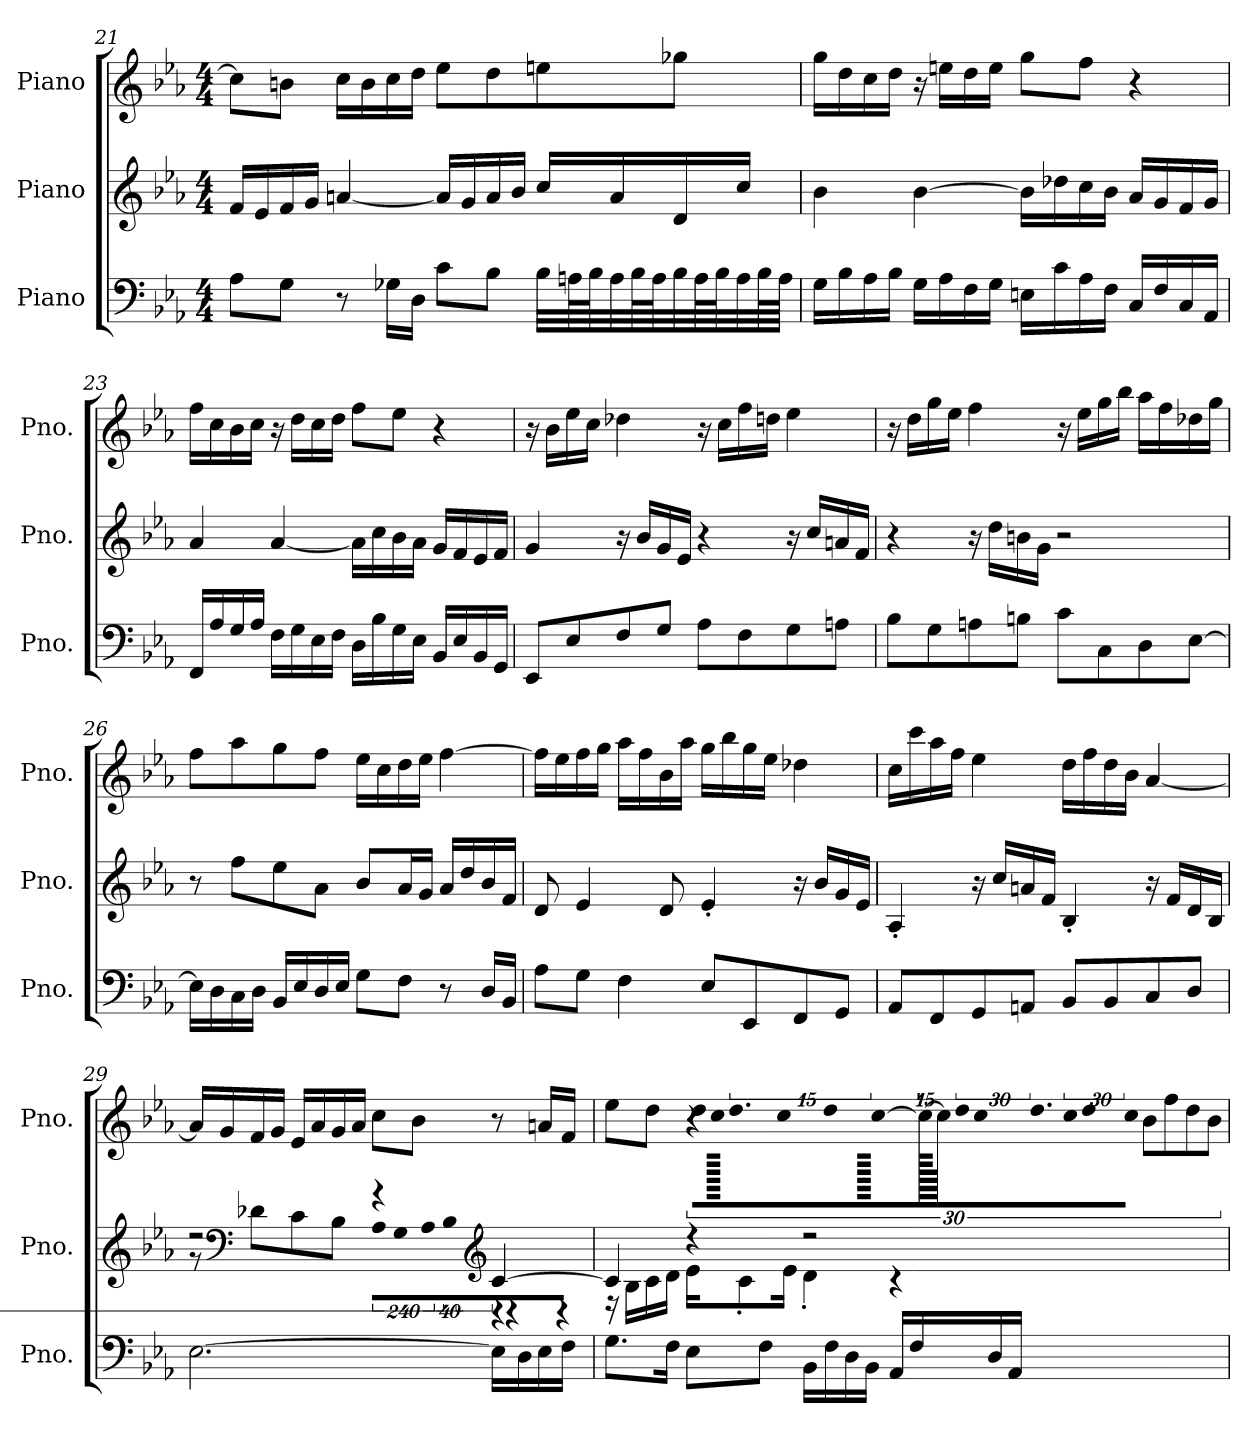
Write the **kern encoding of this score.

**kern	**kern	**kern
*part3	*part2	*part1
*staff3	*staff2	*staff1
*I"Piano	*I"Piano	*I"Piano
*I'Pno.	*I'Pno.	*I'Pno.
*clefF4	*clefG2	*clefG2
*k[b-e-a-]	*k[b-e-a-]	*k[b-e-a-]
*M4/4	*M4/4	*M4/4
=21	=21	=21
8A-\L	16f/LL	8cc\L]
.	16e-/	.
8G\J	16f/	8bn\J
.	16g/JJ	.
8r	[4an/	16cc\LL
.	.	16b\
16G-X\LL	.	16cc\
16D\JJ	.	16dd\JJ
8c\L	16a/LL]	8ee-\L
.	16g/	.
8B-\J	16a/	8dd\
.	16b-/JJ	.
32B-\LLL	16cc/LL	8een\
64An\L	.	.
64B-\J	.	.
32A\	16a/	.
64B-\L	.	.
64A\J	.	.
32B-\	16d/	8gg-X\J
64A\L	.	.
64B-\J	.	.
32A\	16cc/JJ	.
64B-\L	.	.
64A\JJJJ	.	.
!!LO:LB:g=z
=22	=22	=22
16G\LL	4b-\	16gg\LL
16B-\	.	16dd\
16A-\	.	16cc\
16B-\JJ	.	16dd\JJ
16G\LL	[4b-\	16r
16A-\	.	16een\LL
16F\	.	16dd\
16G\JJ	.	16ee\JJ
16En\LL	16b-\LL]	8gg\L
16c\	16dd-X\	.
16A-\	16cc\	8ff\J
16F\JJ	16b-\JJ	.
16C/LL	16a-/LL	4r
16F/	16g/	.
16C/	16f/	.
16AA-/JJ	16g/JJ	.
=23	=23	=23
16FF/LL	4a-/	16ff\LL
16A-/	.	16cc\
16G/	.	16b-\
16A-/JJ	.	16cc\JJ
16F\LL	[4a-/	16r
16G\	.	16dd\LL
16E-\	.	16cc\
16F\JJ	.	16dd\JJ
16D\LL	16a-\LL]	8ff\L
16B-\	16cc\	.
16G\	16b-\	8ee-\J
16E-\JJ	16a-\JJ	.
16BB-/LL	16g/LL	4r
16E-/	16f/	.
16BB-/	16e-/	.
16GG/JJ	16f/JJ	.
!!LO:PB:g=z
=24	=24	=24
8EE-/L	4g/	16r
.	.	16b-\LL
8E-/	.	16ee-\
.	.	16cc\JJ
8F/	16r	4dd-X\
.	16b-/LL	.
8G/J	16g/	.
.	16e-/JJ	.
8A-\L	4r	16r
.	.	16cc\LL
8F\	.	16ff\
.	.	16ddn\JJ
8G\	16r	4ee-\
.	16cc/LL	.
8An\J	16an/	.
.	16f/JJ	.
=25	=25	=25
8B-\L	4r	16r
.	.	16dd\LL
8G\	.	16gg\
.	.	16ee-\JJ
8An\	16r	4ff\
.	16dd\LL	.
8Bn\J	16bn\	.
.	16g\JJ	.
8c\L	2r	16r
.	.	16ee-\LL
8C\	.	16gg\
.	.	16bb-\JJ
8D\	.	16aa-\LL
.	.	16ff\
[8E-\J	.	16dd-X\
.	.	16gg\JJ
!!LO:LB:g=z
=26	=26	=26
16E-\LL]	8r	8ff\L
16D\	.	.
16C\	8ff\L	8aa-\
16D\JJ	.	.
16BB-/LL	8ee-\	8gg\
16E-/	.	.
16D/	8a-\J	8ff\J
16E-/JJ	.	.
8G\L	8b-/L	16ee-\LL
.	.	16cc\
8F\J	16a-/L	16dd\
.	16g/JJ	16ee-\JJ
8r	16a-/LL	[4ff\
.	16dd/	.
16D/LL	16b-/	.
16BB-/JJ	16f/JJ	.
=27	=27	=27
8A-\L	8d/	16ff\LL]
.	.	16ee-\
8G\J	4e-/	16ff\
.	.	16gg\JJ
4F\	.	16aa-\LL
.	.	16ff\
.	8d/	16b-\
.	.	16aa-\JJ
8E-/L	4e-'/	16gg\LL
.	.	16bb-\
8EE-/	.	16gg\
.	.	16ee-\JJ
8FF/	16r	4dd-X\
.	16b-/LL	.
8GG/J	16g/	.
.	16e-/JJ	.
!!LO:LB:g=z
=28	=28	=28
8AA-/L	4A-'/	16cc\LL
.	.	16ccc\
8FF/	.	16aa-\
.	.	16ff\JJ
8GG/	16r	4ee-\
.	16cc/LL	.
8AAn/J	16an/	.
.	16f/JJ	.
8BB-/L	4B-'/	16dd\LL
.	.	16ff\
8BB-/	.	16dd\
.	.	16b-\JJ
8C/	16r	[4a-/
.	16f/LL	.
8D/J	16d/	.
.	16B-/JJ	.
=29	=29	=29
*	*^	*
[2.E-\	2r	8r	16a-/LL]
.	.	.	16g/
*	*clefF4	*	*
.	.	8d-X\L	16f/
.	.	.	16g/JJ
.	.	8c\	16e-/LL
.	.	.	16a-/
.	.	8B-\J	16g/
.	.	.	16a-/JJ
!	!	!LO:N:vis=16	!
.	4r	1920%137A-\LL	8cc\L
!	!	!LO:N:vis=16	!
.	.	1920%137G\	.
.	.	.	8b-\J
!	!	!LO:N:vis=16	!
.	.	1920%137A-\	.
!	!	!LO:N:vis=32	!
.	.	640%23B-\JJk	.
*	*clefG2	*	*
!	!	!LO:N:vis=32	!
16E-\LL]	[4c/	640%23r	8r
!	!	!LO:N:vis=16	!
.	.	1920%137r	.
16D\	.	.	.
!	!	!LO:N:vis=8	!
.	.	960%137r	.
16E-\	.	.	16an/LL
16F\JJ	.	.	16f/JJ
!!LO:LB:g=z
=30	=30	=30	=30
8.G\L	4c/]	16r	8ee-\L
.	.	16B-\LL	.
.	.	16c\	8dd\J
16F\Jk	.	16d\JJ	.
!	!	!	!LO:N:vis=128
8E-\L	4r	16e-\KL	1920%17r
!	!	!	!LO:N:vis=256%9
.	.	.	960%17dd\LLLL
!	!	!	!LO:N:vis=256%9
.	.	.	960%17cc\
.	.	.	1920ryy
!	!	!	!LO:N:vis=32.
.	.	.	640%17dd\
.	.	8c'\	.
!	!	!	!LO:N:vis=256%9
.	.	.	960%17cc\
!	!	!	!LO:N:vis=256%9
.	.	.	960%17dd\
.	.	.	1920ryy
!	!	!	!LO:N:vis=256%9
.	.	.	[960%17cc\
8F\J	.	.	960cc\_
.	.	.	128cc\K]
!	!	!	!LO:N:vis=256%9
.	.	.	960%17dd\
!	!	!	!LO:N:vis=256%9
.	.	.	960%17cc\
.	.	.	1920ryy
!	!	!	!LO:N:vis=32.
.	.	.	640%17dd\
.	.	16e-\Jk	.
!	!	!	!LO:N:vis=256%9
.	.	.	960%17cc\
!	!	!	!LO:N:vis=256%9
.	.	.	960%17dd\
.	.	.	1920ryy
!	!	!	!LO:N:vis=256%9
.	.	.	960%17cc\JJJJ
16BB-\LL	2r	4d'\	8b-\L
16F\	.	.	.
16D\	.	.	8ff\
16BB-\JJ	.	.	.
16AA-/LL	.	4r	8dd\
16F/	.	.	.
16D/	.	.	8b-\J
16AA-/JJ	.	.	.
*	*v	*v	*
=	=	=
*-	*-	*-
